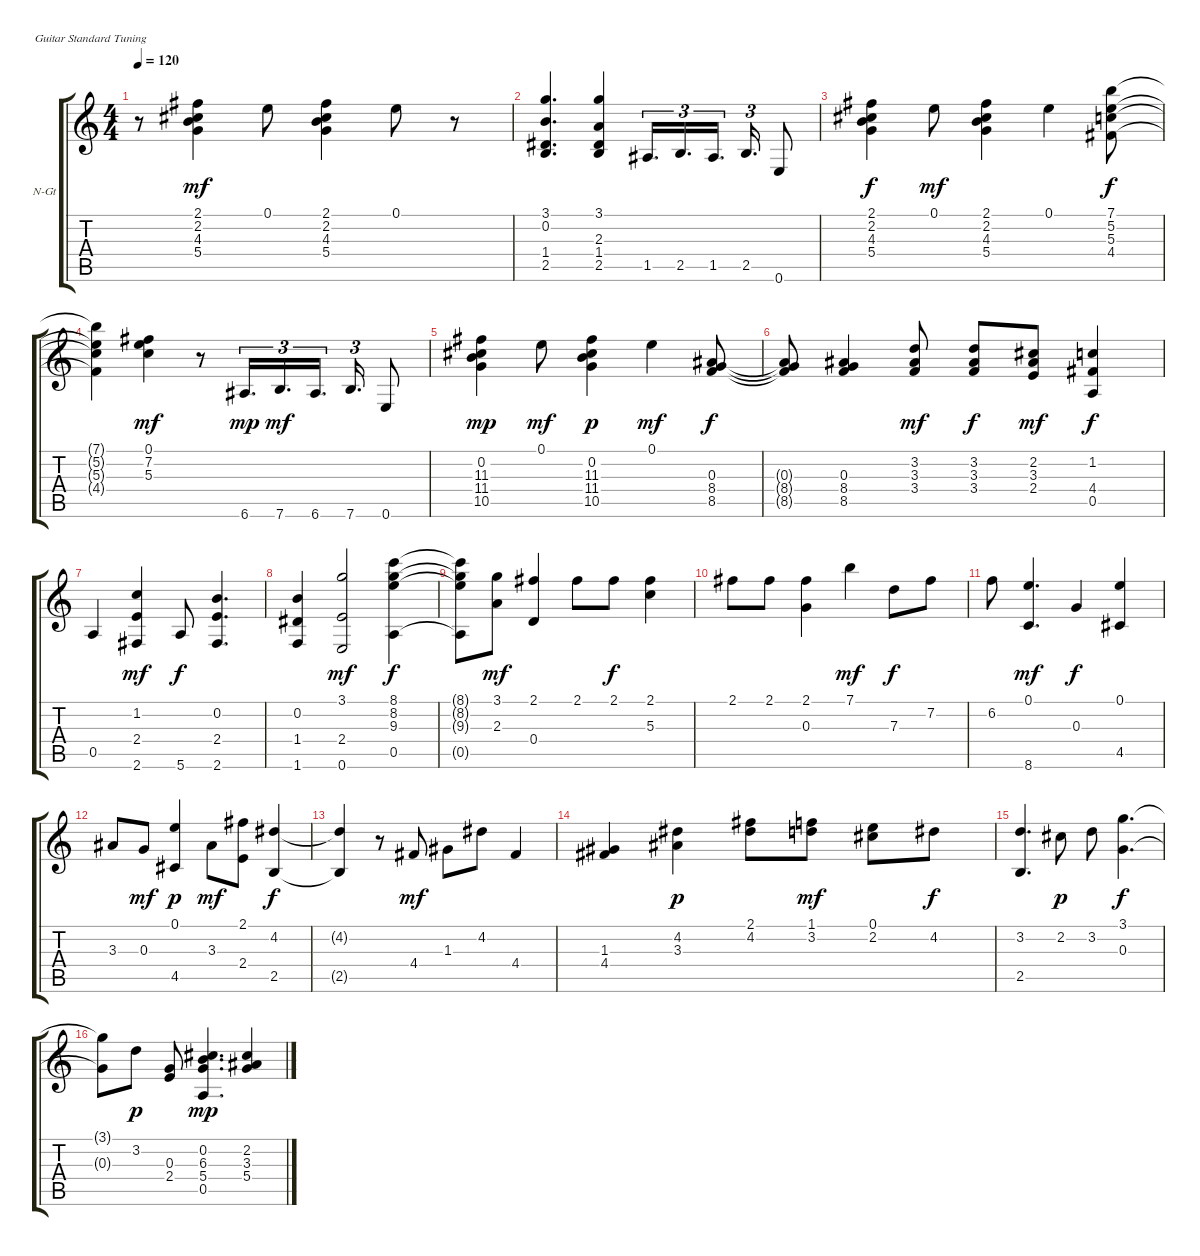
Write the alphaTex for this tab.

\bracketExtendMode groupsimilarinstruments
\firstSystemTrackNameOrientation horizontal
\otherSystemsTrackNameOrientation horizontal
\track ("Title" "N-Gt") {instrument acousticguitarnylon}
\staff {score tabs}
\tuning (E4 B3 G3 D3 A2 E2)
\ts (4 4)
\tempo 120
\clef g2
\ks c
r.8{dy mf instrument acousticguitarnylon} (2.1 2.2 4.3 5.4).4 0.1.8 (2.1 2.2 4.3 5.4).4 0.1.8 r.8 |
(3.1 0.2 1.4 2.5).4{d} (3.1 2.3 1.4 2.5).4 1.5.16{d tu (3 2)} 2.5.16{d tu (3 2)} 1.5.16{d tu (3 2)} 2.5.16{d tu (3 2)} 0.6.8 |
(2.1 2.2 4.3 5.4).4{dy f} 0.1.8{dy mf} (2.1 2.2 4.3 5.4).4 0.1.4 (7.1 5.2 5.3 4.4).8{dy f} |
(7.1{t} 5.2{t} 5.3{t} 4.4{t}).4 (0.1 7.2 5.3).4{dy mf} r.8 6.6.16{d tu (3 2) dy mp} 7.6.16{d tu (3 2) dy mf} 6.6.16{d tu (3 2)} 7.6.16{d tu (3 2)} 0.6.8 |
(0.2 11.3 11.4 10.5).4{dy mp} 0.1.8{dy mf} (0.2 11.3 11.4 10.5).4{dy p} 0.1.4{dy mf} (0.3 8.4 8.5).8{dy f} |
(0.3{t} 8.4{t} 8.5{t}).8 (0.3 8.4 8.5).4 (3.2 3.3 3.4).8{dy mf} (3.2 3.3 3.4).8{dy f} (2.2 3.3 2.4).8{dy mf} (1.2 4.4 0.5).4{dy f} |
0.5.4 (1.2 2.4 2.6).4{dy mf} 5.6.8{dy f} (0.2 2.4 2.6).4{d} |
(0.2 1.4 1.6).4 (3.1 2.4 0.6).2{dy mf} (8.1 8.2 9.3 0.5).4{dy f} |
(8.1{t} 8.2{t} 9.3{t} 0.5{t}).8 (3.1 2.3).8{dy mf} (2.1 0.4).4 2.1.8 2.1.8{dy f} (2.1 5.3).4 |
2.1.8 2.1.8 (2.1 0.3).4 7.1.4{dy mf} 7.3.8{dy f} 7.2.8 |
6.2.8 (0.1 8.6).4{d dy mf} 0.3.4{dy f} (0.1 4.5).4 |
3.3.8 0.3.8{dy mf} (0.1 4.5).4{dy p} 3.3.8{dy mf} (2.1 2.4).8 (4.2 2.5).4{dy f} |
(4.2{t} 2.5{t}).4 r.8 4.4.8{dy mf} 1.3.8 4.2.8 4.4.4 |
(1.3 4.4).4 (4.2 3.3).4{dy p} (2.1 4.2).8 (1.1 3.2).8{dy mf} (0.1 2.2).8 4.2.8{dy f} |
(3.2 2.5).4{d} 2.2.8{dy p} 3.2.8 (3.1 0.3).4{d dy f} |
(3.1{t} 0.3{t}).8 3.2.8{dy p} (0.3 2.4).8 (0.2 6.3 5.4 0.5).4{d dy mp} (2.2 3.3 5.4).4
